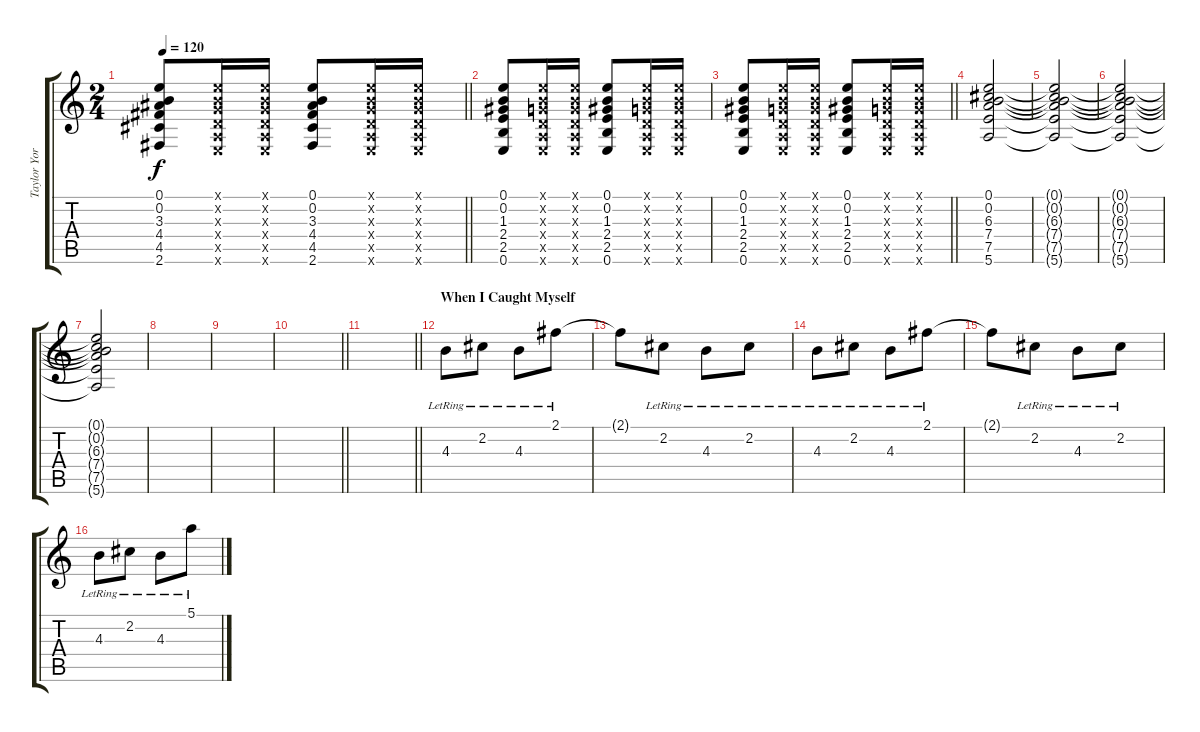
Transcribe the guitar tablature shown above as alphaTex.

\track ("Taylor York" "Taylor Yor") {instrument electricguitarjazz}
\staff {score tabs}
\tuning (E4 B3 G3 D3 A2 E2) {hide}
\ts (2 4)
\tempo 120
\clef g2
\barLineRight lightlight
\ks c
(0.1 0.2 3.3 4.4 4.5 2.6).8{dy f} (0.1{x} 0.2{x} 0.3{x} 0.4{x} 0.5{x} 0.6{x}).16 (0.1{x} 0.2{x} 0.3{x} 0.4{x} 0.5{x} 0.6{x}).16 (0.1 0.2 3.3 4.4 4.5 2.6).8 (0.1{x} 0.2{x} 0.3{x} 0.4{x} 0.5{x} 0.6{x}).16 (0.1{x} 0.2{x} 0.3{x} 0.4{x} 0.5{x} 0.6{x}).16 |
(0.1 0.2 1.3 2.4 2.5 0.6).8 (0.1{x} 0.2{x} 0.3{x} 0.4{x} 0.5{x} 0.6{x}).16 (0.1{x} 0.2{x} 0.3{x} 0.4{x} 0.5{x} 0.6{x}).16 (0.1 0.2 1.3 2.4 2.5 0.6).8 (0.1{x} 0.2{x} 0.3{x} 0.4{x} 0.5{x} 0.6{x}).16 (0.1{x} 0.2{x} 0.3{x} 0.4{x} 0.5{x} 0.6{x}).16 |
\barLineRight lightlight
(0.1 0.2 1.3 2.4 2.5 0.6).8 (0.1{x} 0.2{x} 0.3{x} 0.4{x} 0.5{x} 0.6{x}).16 (0.1{x} 0.2{x} 0.3{x} 0.4{x} 0.5{x} 0.6{x}).16 (0.1 0.2 1.3 2.4 2.5 0.6).8 (0.1{x} 0.2{x} 0.3{x} 0.4{x} 0.5{x} 0.6{x}).16 (0.1{x} 0.2{x} 0.3{x} 0.4{x} 0.5{x} 0.6{x}).16 |
(0.1 0.2 6.3 7.4 7.5 5.6).2 |
(0.1{t} 0.2{t} 6.3{t} 7.4{t} 7.5{t} 5.6{t}).2 |
(0.1{t} 0.2{t} 6.3{t} 7.4{t} 7.5{t} 5.6{t}).2 |
(0.1{t} 0.2{t} 6.3{t} 7.4{t} 7.5{t} 5.6{t}).2 |
|
|
\barLineRight lightlight
|
\barLineRight lightlight
|
\section ("" "When I Caught Myself")
4.3{lr}.8 2.2{lr}.8 4.3{lr}.8 2.1{lr}.8 |
2.1{t}.8 2.2{lr}.8 4.3{lr}.8 2.2{lr}.8 |
4.3{lr}.8 2.2{lr}.8 4.3{lr}.8 2.1{lr}.8 |
2.1{t}.8 2.2{lr}.8 4.3{lr}.8 2.2{lr}.8 |
4.3{lr}.8 2.2{lr}.8 4.3{lr}.8 5.1{lr}.8
